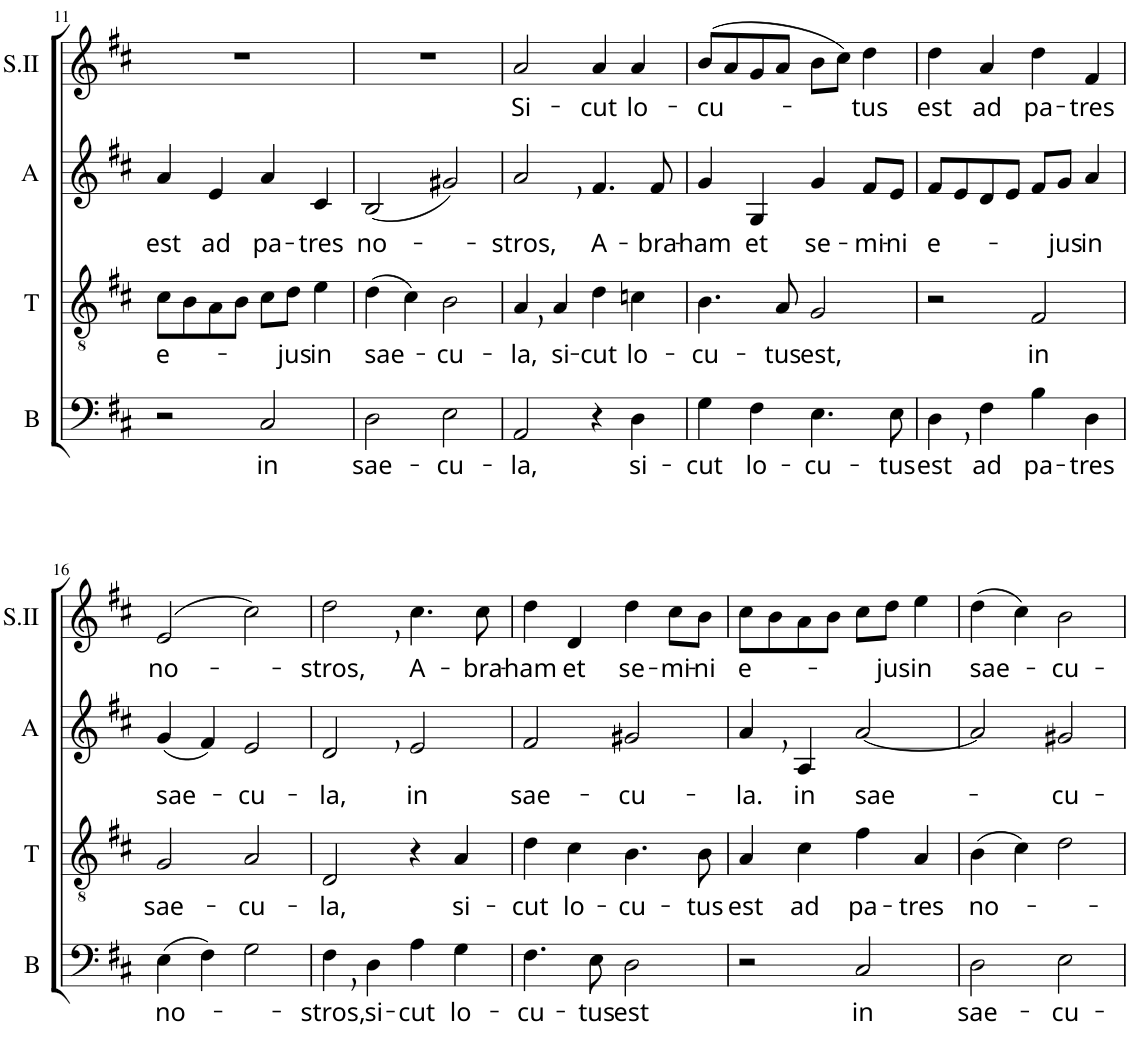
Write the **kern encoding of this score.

**kern	**text	**kern	**text	**kern	**text	**kern	**text
*part4	*part4	*part3	*part3	*part2	*part2	*part1	*part1
*staff4	*staff4	*staff3	*staff3	*staff2	*staff2	*staff1	*staff1
*I"Bass	*	*I"Tenor	*	*I"Alti	*	*I"Sopran II	*
*I'B	*	*I'T	*	*I'A	*	*I'S.II	*
!!LO:PB:g=z
*clefF4	*	*clefGv2	*	*clefG2	*	*clefG2	*
*k[f#c#]	*	*k[f#c#]	*	*k[f#c#]	*	*k[f#c#]	*
*D:	*	*D:	*	*D:	*	*D:	*
*M4/4	*	*M4/4	*	*M4/4	*	*M4/4	*
*met(c)	*	*met(c)	*	*met(c)	*	*met(c)	*
=11	=11	=11	=11	=11	=11	=11	=11
!	!	!	!LO:LY:b	!	!LO:LY:b	!	!
2r	.	8c#\L	e-	4a/	est	1r	.
.	.	8B\	.	.	.	.	.
!	!	!	!	!	!LO:LY:b	!	!
.	.	8A\	.	4e/	ad	.	.
.	.	8B\J	.	.	.	.	.
!	!LO:LY:b	!	!	!	!LO:LY:b	!	!
2C#/	in	8c#\L	.	4a/	pa-	.	.
!	!	!	!LO:LY:b	!	!	!	!
.	.	8d\J	-jus	.	.	.	.
!	!	!	!LO:LY:b	!	!LO:LY:b	!	!
.	.	4e\	in	4c#/	-tres	.	.
=12	=12	=12	=12	=12	=12	=12	=12
!	!LO:LY:b	!	!LO:LY:b	!	!LO:LY:b	!	!
2D\	sae-	(4d\	sae-	(2B/	no-	1r	.
.	.	4c#\)	.	.	.	.	.
!	!LO:LY:b	!	!LO:LY:b	!	!LO:LY:b	!	!
2E\	-cu-	2B\	-cu-	2g#X/)	-­-	.	.
=13	=13	=13	=13	=13	=13	=13	=13
!	!LO:LY:b	!	!LO:LY:b	!	!LO:LY:b	!	!LO:LY:b
2AA/	-la,	4A,</	-la,	2a,</	-stros,	2a/	Si-
!	!	!	!LO:LY:b	!	!	!	!
.	.	4A/	si-	.	.	.	.
!	!	!	!LO:LY:b	!	!LO:LY:b	!	!LO:LY:b
4r	.	4d\	-cut	4.f#/	A-	4a/	-cut
!	!LO:LY:b	!	!LO:LY:b	!	!	!	!LO:LY:b
4D\	si-	4cn\	lo-	.	.	4a/	lo-
!	!	!	!	!	!LO:LY:b	!	!
.	.	.	.	8f#/	-bra-	.	.
=14	=14	=14	=14	=14	=14	=14	=14
!	!LO:LY:b	!	!LO:LY:b	!	!LO:LY:b	!	!LO:LY:b
4G\	-cut	4.B\	-cu-	4g/	-ham	(8b/L	-cu-
.	.	.	.	.	.	8a/	.
!	!LO:LY:b	!	!	!	!LO:LY:b	!	!
4F#\	lo-	.	.	4G/	et	8g/	.
!	!	!	!LO:LY:b	!	!	!	!
.	.	8A/	-tus	.	.	8a/J	.
!	!LO:LY:b	!	!LO:LY:b	!	!LO:LY:b	!	!
4.E\	-cu-	2G/	est,	4g/	se-	8b\L	.
.	.	.	.	.	.	8cc#\J)	.
!	!	!	!	!	!LO:LY:b	!	!LO:LY:b
.	.	.	.	8f#/L	-mi-	4dd\	-tus
!	!LO:LY:b	!	!	!	!LO:LY:b	!	!
8E\	-tus	.	.	8e/J	-ni	.	.
=15	=15	=15	=15	=15	=15	=15	=15
!	!LO:LY:b	!	!	!	!LO:LY:b	!	!LO:LY:b
4D,<\	est	2r	.	8f#/L	e-	4dd\	est
.	.	.	.	8e/	.	.	.
!	!LO:LY:b	!	!	!	!	!	!LO:LY:b
4F#\	ad	.	.	8d/	.	4a/	ad
.	.	.	.	8e/J	.	.	.
!	!LO:LY:b	!	!LO:LY:b	!	!	!	!LO:LY:b
4B\	pa-	2F#/	in	8f#/L	.	4dd\	pa-
!	!	!	!	!	!LO:LY:b	!	!
.	.	.	.	8g/J	-jus	.	.
!	!LO:LY:b	!	!	!	!LO:LY:b	!	!LO:LY:b
4D\	-tres	.	.	4a/	in	4f#/	-tres
!!LO:LB:g=z
=16	=16	=16	=16	=16	=16	=16	=16
!	!LO:LY:b	!	!LO:LY:b	!	!LO:LY:b	!	!LO:LY:b
(4E\	no-	2G/	sae-	(4g/	sae-	(2e/	no-
4F#\)	.	.	.	4f#/)	.	.	.
!	!LO:LY:b	!	!LO:LY:b	!	!LO:LY:b	!	!LO:LY:b
2G\	-­-	2A/	-cu-	2e/	-cu-	2cc#\)	-­-
=17	=17	=17	=17	=17	=17	=17	=17
!	!LO:LY:b	!	!LO:LY:b	!	!LO:LY:b	!	!LO:LY:b
4F#,<\	-stros,	2D/	-la,	2d,</	-la,	2dd,<\	-stros,
!	!LO:LY:b	!	!	!	!	!	!
4D\	si-	.	.	.	.	.	.
!	!LO:LY:b	!	!	!	!LO:LY:b	!	!LO:LY:b
4A\	-cut	4r	.	2e/	in	4.cc#\	A-
!	!LO:LY:b	!	!LO:LY:b	!	!	!	!
4G\	lo-	4A/	si-	.	.	.	.
!	!	!	!	!	!	!	!LO:LY:b
.	.	.	.	.	.	8cc#\	-bra-
=18	=18	=18	=18	=18	=18	=18	=18
!	!LO:LY:b	!	!LO:LY:b	!	!LO:LY:b	!	!LO:LY:b
4.F#\	-cu-	4d\	-cut	2f#/	sae-	4dd\	-ham
!	!	!	!LO:LY:b	!	!	!	!LO:LY:b
.	.	4c#\	lo-	.	.	4d/	et
!	!LO:LY:b	!	!	!	!	!	!
8E\	-tus	.	.	.	.	.	.
!	!LO:LY:b	!	!LO:LY:b	!	!LO:LY:b	!	!LO:LY:b
2D\	est	4.B\	-cu-	2g#X/	-cu-	4dd\	se-
!	!	!	!	!	!	!	!LO:LY:b
.	.	.	.	.	.	8cc#\L	-mi-
!	!	!	!LO:LY:b	!	!	!	!LO:LY:b
.	.	8B\	-tus	.	.	8b\J	-ni
=19	=19	=19	=19	=19	=19	=19	=19
!	!	!	!LO:LY:b	!	!LO:LY:b	!	!LO:LY:b
2r	.	4A/	est	4a,</	-la.	8cc#\L	e-
.	.	.	.	.	.	8b\	.
!	!	!	!LO:LY:b	!	!LO:LY:b	!	!
.	.	4c#\	ad	4A/	in	8a\	.
.	.	.	.	.	.	8b\J	.
!	!LO:LY:b	!	!LO:LY:b	!	!LO:LY:b	!	!
2C#/	in	4f#\	pa-	[2a/	sae-	8cc#\L	.
!	!	!	!	!	!	!	!LO:LY:b
.	.	.	.	.	.	8dd\J	-jus
!	!	!	!LO:LY:b	!	!	!	!LO:LY:b
.	.	4A/	-tres	.	.	4ee\	in
=20	=20	=20	=20	=20	=20	=20	=20
!	!LO:LY:b	!	!LO:LY:b	!	!	!	!LO:LY:b
2D\	sae-	(4B\	no-	2a/]	.	(4dd\	sae-
.	.	4c#\)	.	.	.	4cc#\)	.
!	!LO:LY:b	!	!LO:LY:b	!	!LO:LY:b	!	!LO:LY:b
2E\	-cu-	2d\	-­-	2g#X/	-cu-	2b\	-cu-
=	=	=	=	=	=	=	=
*-	*-	*-	*-	*-	*-	*-	*-
